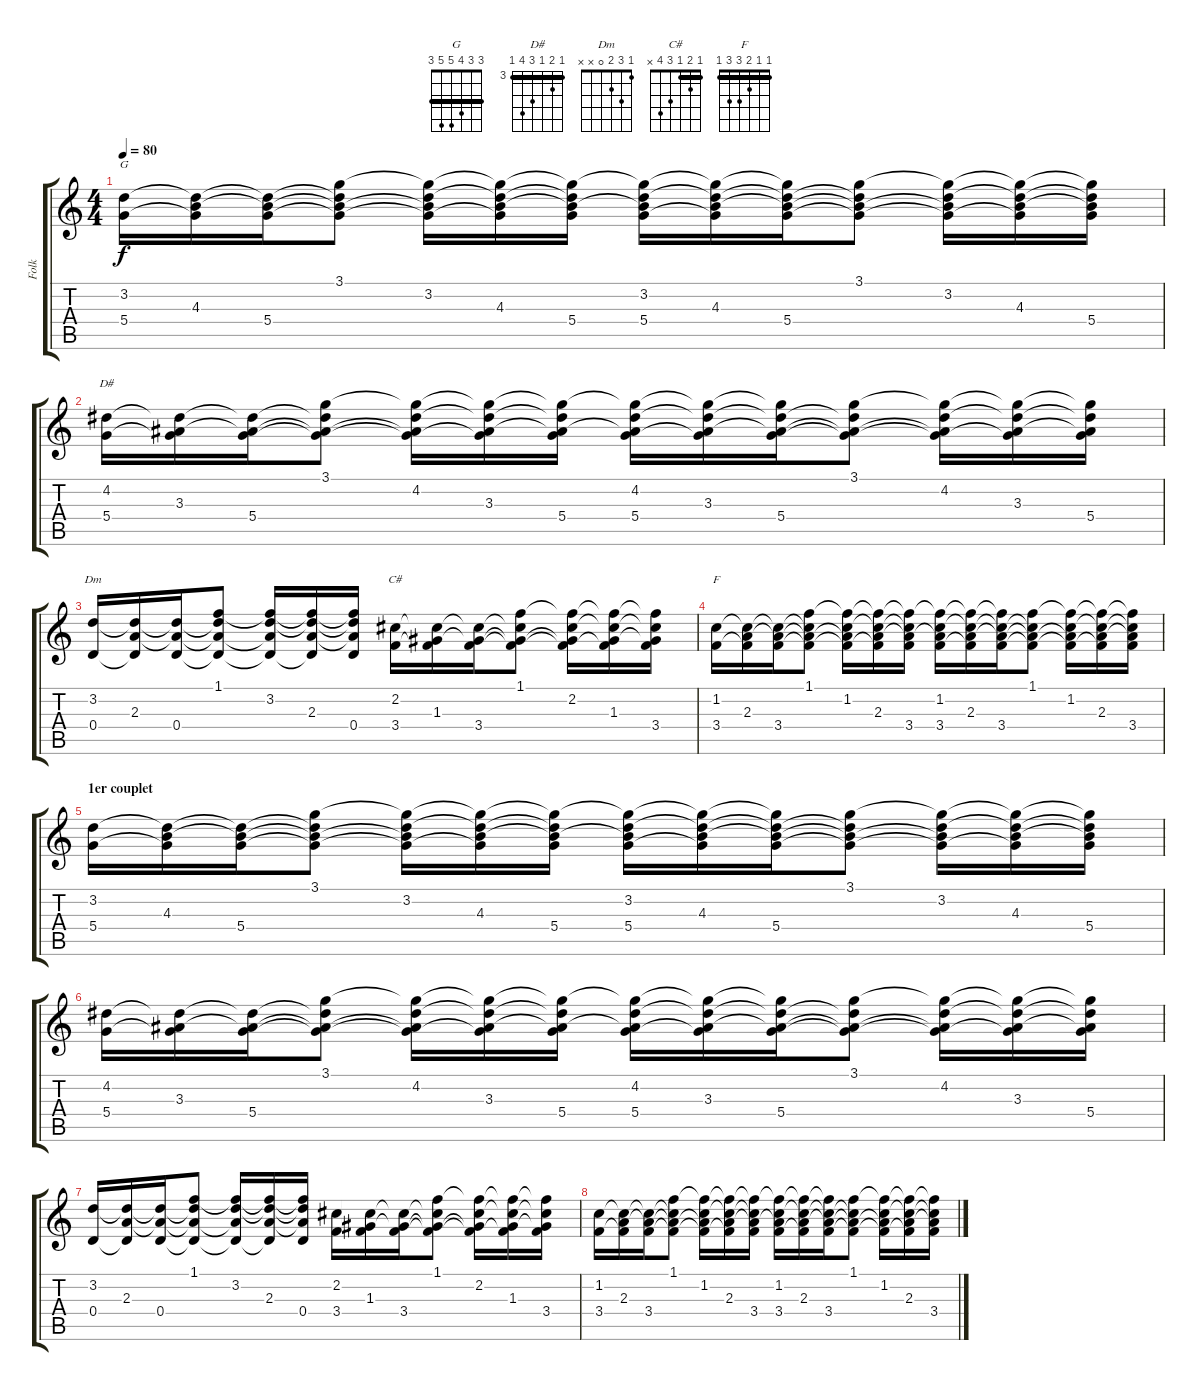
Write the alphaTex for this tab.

\track ("Folk" "Folk") {instrument acousticguitarsteel}
\staff {score tabs}
\tuning (E4 B3 G3 D3 A2 E2) {hide}
\chord ("G" 3 3 4 5 5 3) {barre 3}
\chord ("D#" 3 4 3 5 6 3) {firstfret 3 barre 3}
\chord ("Dm" 1 3 2 0 x x)
\chord ("C#" 1 2 1 3 4 x) {barre 1}
\chord ("F" 1 1 2 3 3 1) {barre 1}
\ts (4 4)
\tempo 80
\clef g2
\ks c
(3.2 5.4).16{ch "G" dy f instrument acousticguitarsteel} (3.2{t} 4.3 5.4{t}).16 (3.2{t} 4.3{t} 5.4).16 (3.1 3.2{t} 4.3{t} 5.4{t}).8 (3.1{t} 3.2 4.3{t} 5.4{t}).16 (3.1{t} 3.2{t} 4.3 5.4{t}).16 (3.1{t} 3.2{t} 4.3{t} 5.4).16 (3.1{t} 3.2 4.3{t} 5.4).16 (3.1{t} 3.2{t} 4.3 5.4{t}).16 (3.1{t} 3.2{t} 4.3{t} 5.4).16 (3.1 3.2{t} 4.3{t} 5.4{t}).8 (3.1{t} 3.2 4.3{t} 5.4{t}).16 (3.1{t} 3.2{t} 4.3 5.4{t}).16 (3.1{t} 3.2{t} 4.3{t} 5.4).16 |
(4.2 5.4).16{ch "D#"} (4.2{t} 3.3 5.4{t}).16 (4.2{t} 3.3{t} 5.4).16 (3.1 4.2{t} 3.3{t} 5.4{t}).8 (3.1{t} 4.2 3.3{t} 5.4{t}).16 (3.1{t} 4.2{t} 3.3 5.4{t}).16 (3.1{t} 4.2{t} 3.3{t} 5.4).16 (3.1{t} 4.2 3.3{t} 5.4).16 (3.1{t} 4.2{t} 3.3 5.4{t}).16 (3.1{t} 4.2{t} 3.3{t} 5.4).16 (3.1 4.2{t} 3.3{t} 5.4{t}).8 (3.1{t} 4.2 3.3{t} 5.4{t}).16 (3.1{t} 4.2{t} 3.3 5.4{t}).16 (3.1{t} 4.2{t} 3.3{t} 5.4).16 |
(3.2 0.4).16{ch "Dm"} (3.2{t} 2.3 0.4{t}).16 (3.2{t} 2.3{t} 0.4).16 (1.1 3.2{t} 2.3{t} 0.4{t}).8 (1.1{t} 3.2 2.3{t} 0.4{t}).16 (1.1{t} 3.2{t} 2.3 0.4{t}).16 (1.1{t} 3.2{t} 2.3{t} 0.4).16 (2.2 3.4).16{ch "C#"} (2.2{t} 1.3 3.4{t}).16 (2.2{t} 1.3{t} 3.4).16 (1.1 2.2{t} 1.3{t} 3.4{t}).8 (1.1{t} 2.2 1.3{t} 3.4{t}).16 (1.1{t} 2.2{t} 1.3 3.4{t}).16 (1.1{t} 2.2{t} 1.3{t} 3.4).16 |
(1.2 3.4).16{ch "F"} (1.2{t} 2.3 3.4{t}).16 (1.2{t} 2.3{t} 3.4).16 (1.1 1.2{t} 2.3{t} 3.4{t}).8 (1.1{t} 1.2 2.3{t} 3.4{t}).16 (1.1{t} 1.2{t} 2.3 3.4{t}).16 (1.1{t} 1.2{t} 2.3{t} 3.4).16 (1.1{t} 1.2 2.3{t} 3.4).16 (1.1{t} 1.2{t} 2.3 3.4{t}).16 (1.1{t} 1.2{t} 2.3{t} 3.4).16 (1.1 1.2{t} 2.3{t} 3.4{t}).8 (1.1{t} 1.2 2.3{t} 3.4{t}).16 (1.1{t} 1.2{t} 2.3 3.4{t}).16 (1.1{t} 1.2{t} 2.3{t} 3.4).16 |
\section ("" "1er couplet")
(3.2 5.4).16 (3.2{t} 4.3 5.4{t}).16 (3.2{t} 4.3{t} 5.4).16 (3.1 3.2{t} 4.3{t} 5.4{t}).8 (3.1{t} 3.2 4.3{t} 5.4{t}).16 (3.1{t} 3.2{t} 4.3 5.4{t}).16 (3.1{t} 3.2{t} 4.3{t} 5.4).16 (3.1{t} 3.2 4.3{t} 5.4).16 (3.1{t} 3.2{t} 4.3 5.4{t}).16 (3.1{t} 3.2{t} 4.3{t} 5.4).16 (3.1 3.2{t} 4.3{t} 5.4{t}).8 (3.1{t} 3.2 4.3{t} 5.4{t}).16 (3.1{t} 3.2{t} 4.3 5.4{t}).16 (3.1{t} 3.2{t} 4.3{t} 5.4).16 |
(4.2 5.4).16 (4.2{t} 3.3 5.4{t}).16 (4.2{t} 3.3{t} 5.4).16 (3.1 4.2{t} 3.3{t} 5.4{t}).8 (3.1{t} 4.2 3.3{t} 5.4{t}).16 (3.1{t} 4.2{t} 3.3 5.4{t}).16 (3.1{t} 4.2{t} 3.3{t} 5.4).16 (3.1{t} 4.2 3.3{t} 5.4).16 (3.1{t} 4.2{t} 3.3 5.4{t}).16 (3.1{t} 4.2{t} 3.3{t} 5.4).16 (3.1 4.2{t} 3.3{t} 5.4{t}).8 (3.1{t} 4.2 3.3{t} 5.4{t}).16 (3.1{t} 4.2{t} 3.3 5.4{t}).16 (3.1{t} 4.2{t} 3.3{t} 5.4).16 |
(3.2 0.4).16 (3.2{t} 2.3 0.4{t}).16 (3.2{t} 2.3{t} 0.4).16 (1.1 3.2{t} 2.3{t} 0.4{t}).8 (1.1{t} 3.2 2.3{t} 0.4{t}).16 (1.1{t} 3.2{t} 2.3 0.4{t}).16 (1.1{t} 3.2{t} 2.3{t} 0.4).16 (2.2 3.4).16 (2.2{t} 1.3 3.4{t}).16 (2.2{t} 1.3{t} 3.4).16 (1.1 2.2{t} 1.3{t} 3.4{t}).8 (1.1{t} 2.2 1.3{t} 3.4{t}).16 (1.1{t} 2.2{t} 1.3 3.4{t}).16 (1.1{t} 2.2{t} 1.3{t} 3.4).16 |
(1.2 3.4).16 (1.2{t} 2.3 3.4{t}).16 (1.2{t} 2.3{t} 3.4).16 (1.1 1.2{t} 2.3{t} 3.4{t}).8 (1.1{t} 1.2 2.3{t} 3.4{t}).16 (1.1{t} 1.2{t} 2.3 3.4{t}).16 (1.1{t} 1.2{t} 2.3{t} 3.4).16 (1.1{t} 1.2 2.3{t} 3.4).16 (1.1{t} 1.2{t} 2.3 3.4{t}).16 (1.1{t} 1.2{t} 2.3{t} 3.4).16 (1.1 1.2{t} 2.3{t} 3.4{t}).8 (1.1{t} 1.2 2.3{t} 3.4{t}).16 (1.1{t} 1.2{t} 2.3 3.4{t}).16 (1.1{t} 1.2{t} 2.3{t} 3.4).16
